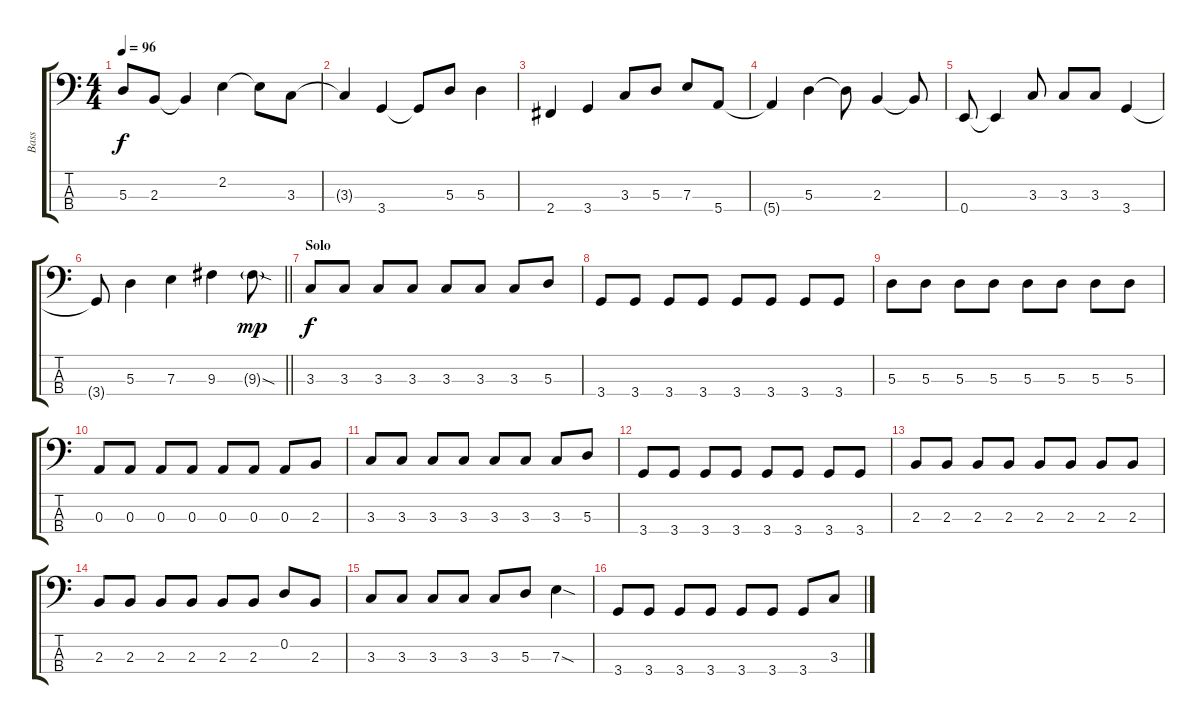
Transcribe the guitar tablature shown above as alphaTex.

\track ("Bass" "Bass") {instrument electricbassfinger}
\staff {score tabs}
\tuning (G2 D2 A1 E1) {hide}
\ts (4 4)
\tempo 96
\clef f4
\ks c
5.3{t}.8{dy f} 2.3.8 2.3{t}.4 2.2.4 2.2{t}.8 3.3.8 |
3.3{t}.4 3.4.4 3.4{t}.8 5.3.8 5.3.4 |
2.4.4 3.4.4 3.3.8 5.3.8 7.3.8 5.4.8 |
5.4{t}.4 5.3.4 5.3{t}.8 2.3.4 2.3{t}.8 |
0.4.8 0.4{t}.4 3.3.8 3.3.8 3.3.8 3.4.4 |
\barLineRight lightlight
3.4{t}.8 5.3.4 7.3.4 9.3.4 9.3{sod g}.8{dy mp} |
\section ("" "Solo")
3.3.8{dy f} 3.3.8 3.3.8 3.3.8 3.3.8 3.3.8 3.3.8 5.3.8 |
3.4.8 3.4.8 3.4.8 3.4.8 3.4.8 3.4.8 3.4.8 3.4.8 |
5.3.8 5.3.8 5.3.8 5.3.8 5.3.8 5.3.8 5.3.8 5.3.8 |
0.3.8 0.3.8 0.3.8 0.3.8 0.3.8 0.3.8 0.3.8 2.3.8 |
3.3.8 3.3.8 3.3.8 3.3.8 3.3.8 3.3.8 3.3.8 5.3.8 |
3.4.8 3.4.8 3.4.8 3.4.8 3.4.8 3.4.8 3.4.8 3.4.8 |
2.3.8 2.3.8 2.3.8 2.3.8 2.3.8 2.3.8 2.3.8 2.3.8 |
2.3.8 2.3.8 2.3.8 2.3.8 2.3.8 2.3.8 0.2.8 2.3.8 |
3.3.8 3.3.8 3.3.8 3.3.8 3.3.8 5.3.8 7.3{sod}.4 |
3.4.8 3.4.8 3.4.8 3.4.8 3.4.8 3.4.8 3.4.8 3.3.8
